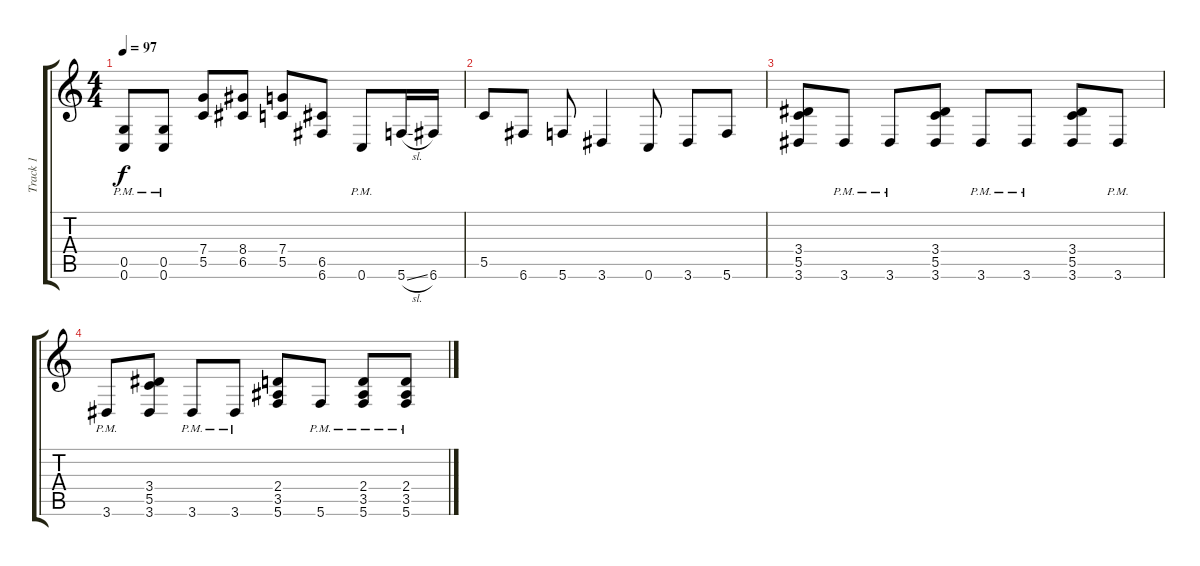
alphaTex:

\track ("Track 1" "Track 1") {instrument distortionguitar}
\staff {score tabs}
\tuning (D4 A3 F3 C3 G2 C2) {hide}
\ts (4 4)
\tempo 97
\clef g2
\ks c
(0.5{pm} 0.6{pm}).8{dy f} (0.5{pm} 0.6{pm}).8 (7.4 5.5).8 (8.4 6.5).8 (7.4 5.5).8 (6.5 6.6).8 0.6{pm}.8 5.6{sl}.16 6.6.16 |
5.5.8 6.6.8 5.6.8 3.6.4 0.6.8 3.6.8 5.6.8 |
(3.4 5.5 3.6).8 3.6{pm}.8 3.6{pm}.8 (3.4 5.5 3.6).8 3.6{pm}.8 3.6{pm}.8 (3.4 5.5 3.6).8 3.6{pm}.8 |
3.6{pm}.8 (3.4 5.5 3.6).8 3.6{pm}.8 3.6{pm}.8 (2.4 3.5 5.6).8 5.6{pm}.8 (2.4{pm} 3.5{pm} 5.6{pm}).8 (2.4{pm} 3.5{pm} 5.6{pm}).8
